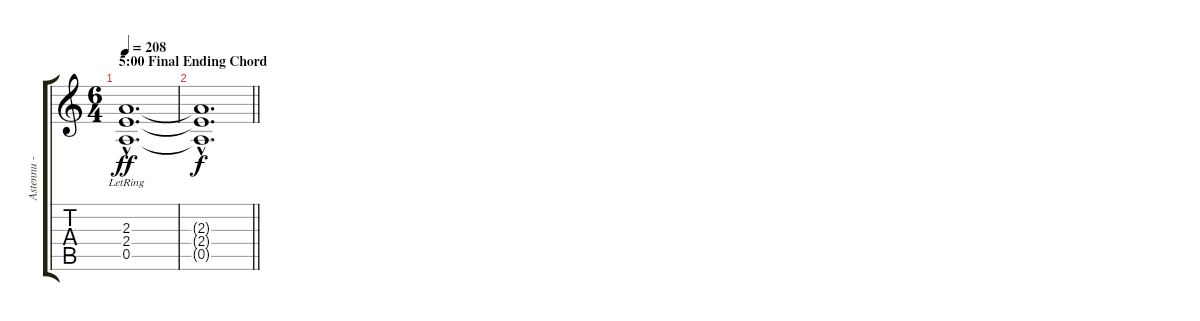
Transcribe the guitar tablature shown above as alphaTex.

\track ("Astennu - Lead Guitar" "Astennu - ") {instrument distortionguitar}
\staff {score tabs}
\tuning (E4 B3 G3 D3 A2 E2) {hide}
\ts (6 4)
\section ("" "5:00 Final Ending Chord")
\tempo 208
\clef g2
\ks c
(2.3{hac lr} 2.4{hac lr} 0.5{hac lr}).1{d dy ff} |
\barLineRight lightlight
(2.3{hac t} 2.4{hac t} 0.5{hac t}).1{d dy f}
